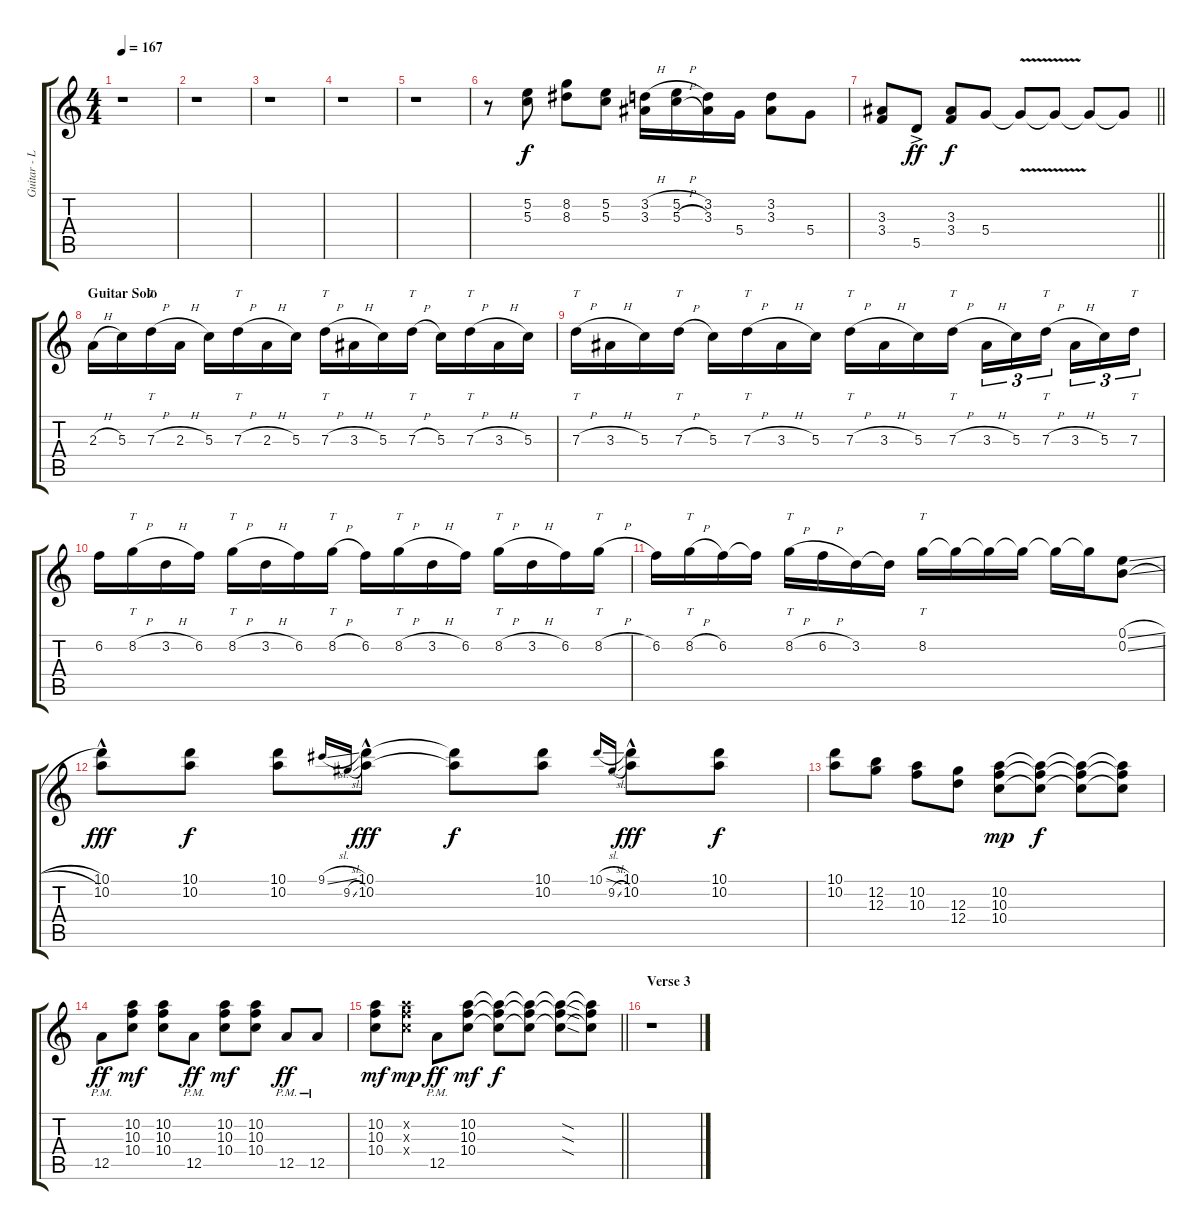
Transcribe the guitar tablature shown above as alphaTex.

\track ("Guitar - Lead 2" "Guitar - L") {instrument distortionguitar}
\staff {score tabs}
\tuning (E4 B3 G3 D3 A2 E2) {hide}
\ts (4 4)
\tempo 167
\clef g2
\ks aminor
r.1{dy f} |
r.1 |
r.1 |
r.1 |
r.1 |
r.8 (5.2 5.3).8 (8.2 8.3).8 (5.2 5.3).8 (3.2{h} 3.3).16 (5.2{h} 5.3{h}).16 (3.2 3.3).16 5.4.16 (3.2 3.3).8 5.4.8 |
\barLineRight lightlight
(3.3 3.4).8 5.5{ac}.8{dy ff} (3.3 3.4).8{dy f} 5.4.8 5.4{v t}.8 5.4{t}.8 5.4{t}.8 5.4{t}.8 |
\section ("" "Guitar Solo")
2.3{h}.16 5.3.16 7.3{h}.16{tt} 2.3{h}.16 5.3.16 7.3{h}.16{tt} 2.3{h}.16 5.3.16 7.3{h}.16{tt} 3.3{h}.16 5.3.16 7.3{h}.16{tt} 5.3.16 7.3{h}.16{tt} 3.3{h}.16 5.3.16 |
7.3{h}.16{tt} 3.3{h}.16 5.3.16 7.3{h}.16{tt} 5.3.16 7.3{h}.16{tt} 3.3{h}.16 5.3.16 7.3{h}.16{tt} 3.3{h}.16 5.3.16 7.3{h}.16{tt} 3.3{h}.16{tu (3 2)} 5.3.16{tu (3 2)} 7.3{h}.16{tt tu (3 2) beam splitsecondary} 3.3{h}.16{tu (3 2)} 5.3.16{tu (3 2)} 7.3.16{tt tu (3 2)} |
6.2.16 8.2{h}.16{tt} 3.2{h}.16 6.2.16 8.2{h}.16{tt} 3.2{h}.16 6.2.16 8.2{h}.16{tt} 6.2.16 8.2{h}.16{tt} 3.2{h}.16 6.2.16 8.2{h}.16{tt} 3.2{h}.16 6.2.16 8.2{h}.16{tt} |
6.2.16 8.2{h}.16{tt} 6.2.16 6.2{t}.16 8.2{h}.16{tt} 6.2{h}.16 3.2.16 3.2{t}.16 8.2.16{tt} 8.2{t}.16 8.2{t}.16 8.2{t}.16 8.2{t}.16 8.2{t}.16 (0.1{sl} 0.2{sl}).8 |
(10.1{hac} 10.2{hac}).8{dy fff} (10.1 10.2).8{dy f} (10.1 10.2).8 9.1{sl}.16{gr onbeat} 9.2{sl}.16{gr onbeat} (10.1{hac} 10.2{hac}).8{dy fff} (10.1{t} 10.2{t}).8{dy f} (10.1 10.2).8 10.1{sl}.16{gr onbeat} 9.2{sl}.16{gr onbeat} (10.1{hac} 10.2{hac}).8{dy fff} (10.1 10.2).8{dy f} |
(10.1 10.2).8 (12.2 12.3).8 (10.2 10.3).8 (12.3 12.4).8 (10.2 10.3 10.4).8{dy mp} (10.2{t} 10.3{t} 10.4{t}).8{dy f} (10.2{t} 10.3{t} 10.4{t}).8 (10.2{t} 10.3{t} 10.4{t}).8 |
12.5{pm}.8{dy ff} (10.2 10.3 10.4).8{dy mf} (10.2 10.3 10.4).8 12.5{pm}.8{dy ff} (10.2 10.3 10.4).8{dy mf} (10.2 10.3 10.4).8 12.5{pm}.8{dy ff} 12.5{pm}.8 |
\barLineRight lightlight
(10.2 10.3 10.4).8{dy mf} (10.2{x} 10.3{x} 10.4{x}).8{dy mp} 12.5{pm}.8{dy ff} (10.2 10.3 10.4).8{dy mf} (10.2{t} 10.3{t} 10.4{t}).8{dy f} (10.2{t} 10.3{t} 10.4{t}).8 (10.2{sod t} 10.3{sod t} 10.4{sod t}).8 (10.2{t} 10.3{t} 10.4{t}).8 |
\section ("" "Verse 3")
r.1
